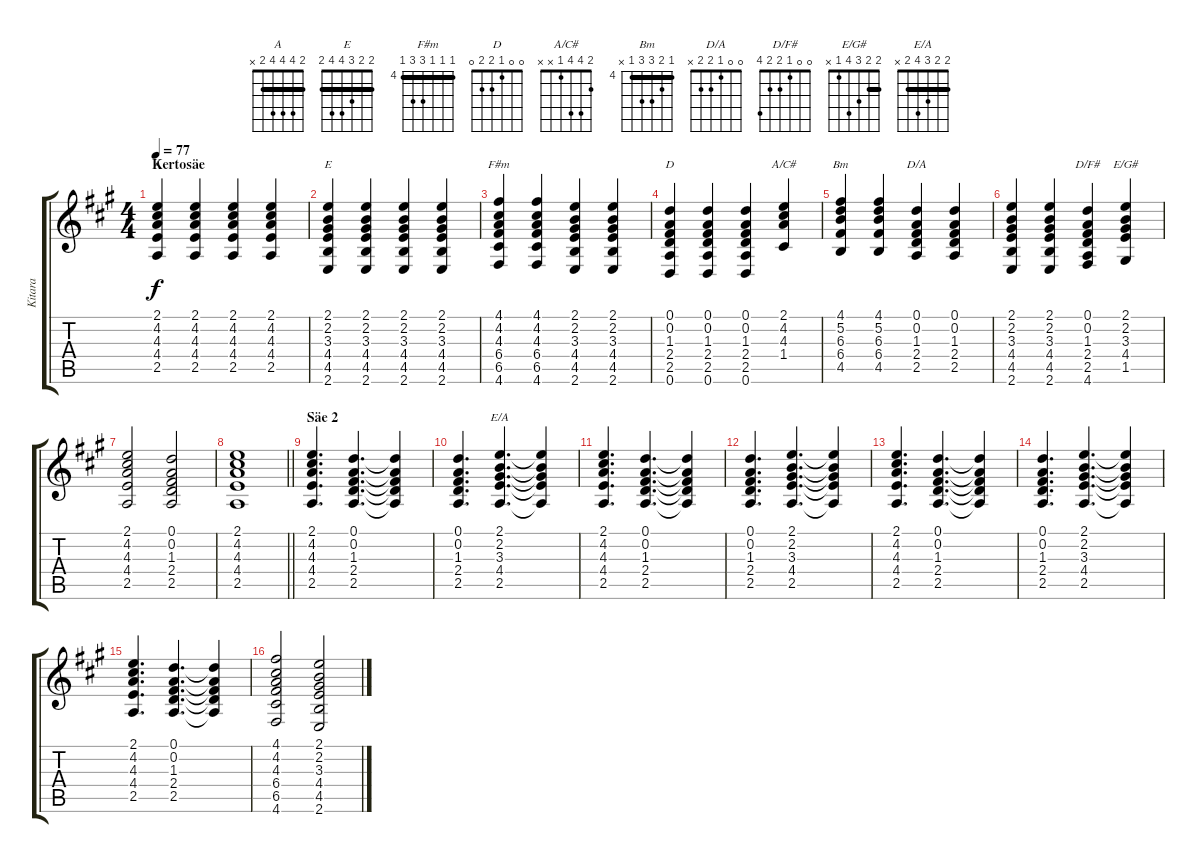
\track ("Kitara" "Kitara") {instrument acousticguitarsteel}
\staff {score tabs}
\tuning (D4 A3 F3 C3 G2 D2) {hide}
\chord ("A" 2 4 4 4 2 x) {barre 2}
\chord ("E" 2 2 3 4 4 2) {barre 2}
\chord ("F#m" 4 4 4 6 6 4) {firstfret 4 barre 4}
\chord ("D" 0 0 1 2 2 0)
\chord ("A/C#" 2 4 4 1 x x)
\chord ("Bm" 4 5 6 6 4 x) {firstfret 4 barre 4}
\chord ("D/A" 0 0 1 2 2 x)
\chord ("D/F#" 0 0 1 2 2 4)
\chord ("E/G#" 2 2 3 4 1 x) {barre 2}
\chord ("E/A" 2 2 3 4 2 x) {barre 2}
\ts (4 4)
\section ("" "Kertosäe")
\tempo 77
\clef g2
\ks a
(2.1 4.2 4.3 4.4 2.5).4{ch "A" dy f} (2.1 4.2 4.3 4.4 2.5).4 (2.1 4.2 4.3 4.4 2.5).4 (2.1 4.2 4.3 4.4 2.5).4 |
(2.1 2.2 3.3 4.4 4.5 2.6).4{ch "E"} (2.1 2.2 3.3 4.4 4.5 2.6).4 (2.1 2.2 3.3 4.4 4.5 2.6).4 (2.1 2.2 3.3 4.4 4.5 2.6).4 |
(4.1 4.2 4.3 6.4 6.5 4.6).4{ch "F#m"} (4.1 4.2 4.3 6.4 6.5 4.6).4 (2.1 2.2 3.3 4.4 4.5 2.6).4 (2.1 2.2 3.3 4.4 4.5 2.6).4 |
(0.1 0.2 1.3 2.4 2.5 0.6).4{ch "D"} (0.1 0.2 1.3 2.4 2.5 0.6).4 (0.1 0.2 1.3 2.4 2.5 0.6).4 (2.1 4.2 4.3 1.4).4{ch "A/C#"} |
(4.1 5.2 6.3 6.4 4.5).4{ch "Bm"} (4.1 5.2 6.3 6.4 4.5).4 (0.1 0.2 1.3 2.4 2.5).4{ch "D/A"} (0.1 0.2 1.3 2.4 2.5).4 |
(2.1 2.2 3.3 4.4 4.5 2.6).4 (2.1 2.2 3.3 4.4 4.5 2.6).4 (0.1 0.2 1.3 2.4 2.5 4.6).4{ch "D/F#"} (2.1 2.2 3.3 4.4 1.5).4{ch "E/G#"} |
(2.1 4.2 4.3 4.4 2.5).2 (0.1 0.2 1.3 2.4 2.5).2 |
\barLineRight lightlight
(2.1 4.2 4.3 4.4 2.5).1 |
\section ("" "Säe 2")
(2.1 4.2 4.3 4.4 2.5).4{d} (0.1 0.2 1.3 2.4 2.5).4{d} (0.1{t} 0.2{t} 1.3{t} 2.4{t} 2.5{t}).4 |
(0.1 0.2 1.3 2.4 2.5).4{d} (2.1 2.2 3.3 4.4 2.5).4{d ch "E/A"} (2.1{t} 2.2{t} 3.3{t} 4.4{t} 2.5{t}).4 |
(2.1 4.2 4.3 4.4 2.5).4{d} (0.1 0.2 1.3 2.4 2.5).4{d} (0.1{t} 0.2{t} 1.3{t} 2.4{t} 2.5{t}).4 |
(0.1 0.2 1.3 2.4 2.5).4{d} (2.1 2.2 3.3 4.4 2.5).4{d} (2.1{t} 2.2{t} 3.3{t} 4.4{t} 2.5{t}).4 |
(2.1 4.2 4.3 4.4 2.5).4{d} (0.1 0.2 1.3 2.4 2.5).4{d} (0.1{t} 0.2{t} 1.3{t} 2.4{t} 2.5{t}).4 |
(0.1 0.2 1.3 2.4 2.5).4{d} (2.1 2.2 3.3 4.4 2.5).4{d} (2.1{t} 2.2{t} 3.3{t} 4.4{t} 2.5{t}).4 |
(2.1 4.2 4.3 4.4 2.5).4{d} (0.1 0.2 1.3 2.4 2.5).4{d} (0.1{t} 0.2{t} 1.3{t} 2.4{t} 2.5{t}).4 |
(4.1 4.2 4.3 6.4 6.5 4.6).2 (2.1 2.2 3.3 4.4 4.5 2.6).2
